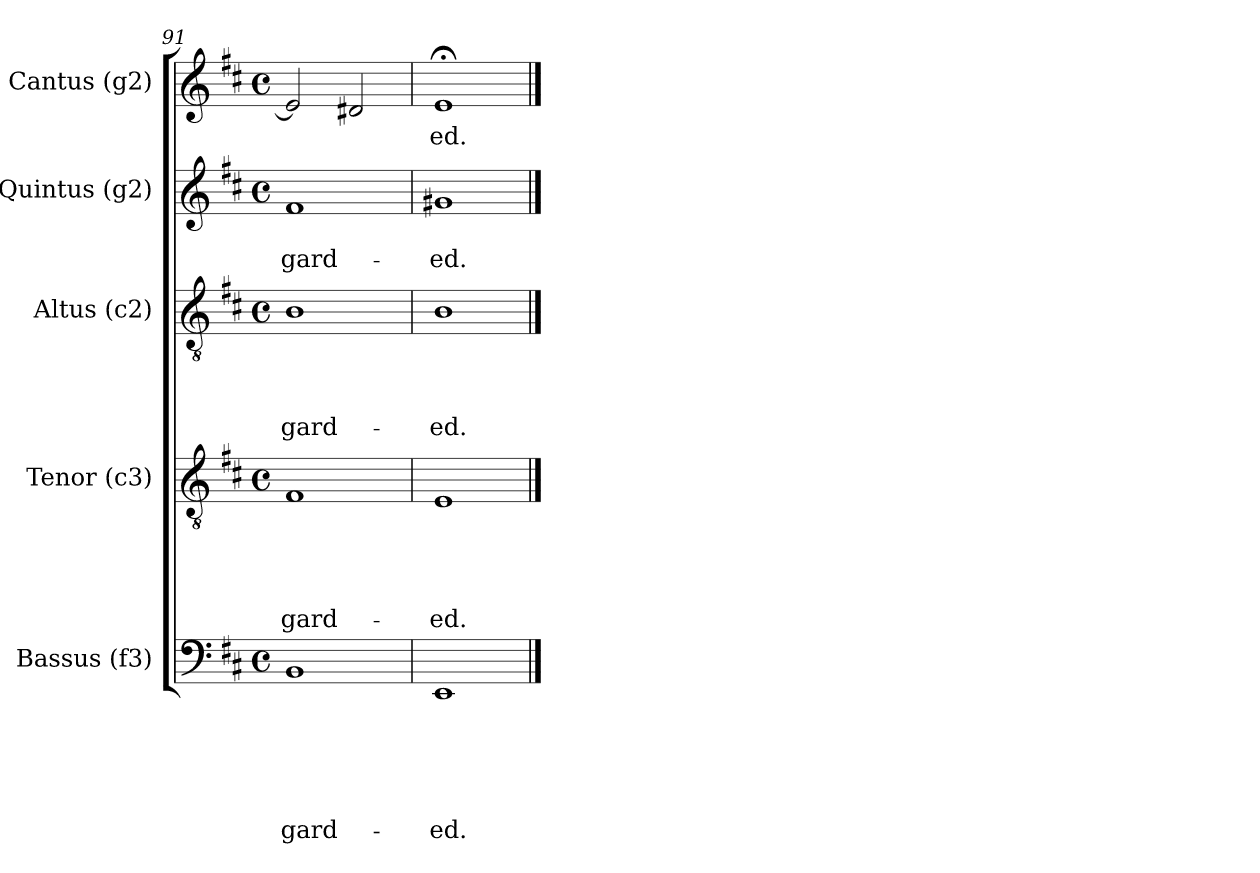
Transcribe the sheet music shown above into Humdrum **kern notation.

**kern	**text	**text	**text	**text	**text	**text	**kern	**text	**text	**text	**text	**text	**kern	**text	**text	**text	**text	**kern	**text	**text	**kern	**text
*part5	*part5	*part5	*part5	*part5	*part5	*part5	*part4	*part4	*part4	*part4	*part4	*part4	*part3	*part3	*part3	*part3	*part3	*part2	*part2	*part2	*part1	*part1
*staff5	*staff5	*staff5	*staff5	*staff5	*staff5	*staff5	*staff4	*staff4	*staff4	*staff4	*staff4	*staff4	*staff3	*staff3	*staff3	*staff3	*staff3	*staff2	*staff2	*staff2	*staff1	*staff1
*I"Bassus (f3)	*	*	*	*	*	*	*I"Tenor (c3)	*	*	*	*	*	*I"Altus (c2)	*	*	*	*	*I"Quintus (g2)	*	*	*I"Cantus (g2)	*
*I'B.	*	*	*	*	*	*	*I'T.	*	*	*	*	*	*I'A.	*	*	*	*	*I'Q.	*	*	*I'C.	*
*clefF4	*	*	*	*	*	*	*clefGv2	*	*	*	*	*	*clefGv2	*	*	*	*	*clefG2	*	*	*clefG2	*
*k[f#c#]	*	*	*	*	*	*	*k[f#c#]	*	*	*	*	*	*k[f#c#]	*	*	*	*	*k[f#c#]	*	*	*k[f#c#]	*
*D:	*	*	*	*	*	*	*D:	*	*	*	*	*	*D:	*	*	*	*	*D:	*	*	*D:	*
*M4/4	*	*	*	*	*	*	*M4/4	*	*	*	*	*	*M4/4	*	*	*	*	*M4/4	*	*	*M4/4	*
*met(c)	*	*	*	*	*	*	*met(c)	*	*	*	*	*	*met(c)	*	*	*	*	*met(c)	*	*	*met(c)	*
=91	=91	=91	=91	=91	=91	=91	=91	=91	=91	=91	=91	=91	=91	=91	=91	=91	=91	=91	=91	=91	=91	=91
!	!	!	!	!	!	!LO:LY:b	!	!	!	!	!	!LO:LY:b	!	!	!	!	!LO:LY:b	!	!	!LO:LY:b	!	!
1BB	.	.	.	.	.	-gard-	1F#	.	.	.	.	-gard-	1B	.	.	.	-gard-	1f#	.	-gard-	2e/]	.
.	.	.	.	.	.	.	.	.	.	.	.	.	.	.	.	.	.	.	.	.	2d#X/	.
=92	=92	=92	=92	=92	=92	=92	=92	=92	=92	=92	=92	=92	=92	=92	=92	=92	=92	=92	=92	=92	=92	=92
!	!	!	!	!	!	!LO:LY:b	!	!	!	!	!	!LO:LY:b	!	!	!	!	!LO:LY:b	!	!	!LO:LY:b	!	!LO:LY:b
1EE	.	.	.	.	.	-ed.	1E	.	.	.	.	-ed.	1B	.	.	.	-ed.	1g#X	.	-ed.	1e;	-ed.
==	==	==	==	==	==	==	==	==	==	==	==	==	==	==	==	==	==	==	==	==	==	==
*-	*-	*-	*-	*-	*-	*-	*-	*-	*-	*-	*-	*-	*-	*-	*-	*-	*-	*-	*-	*-	*-	*-
